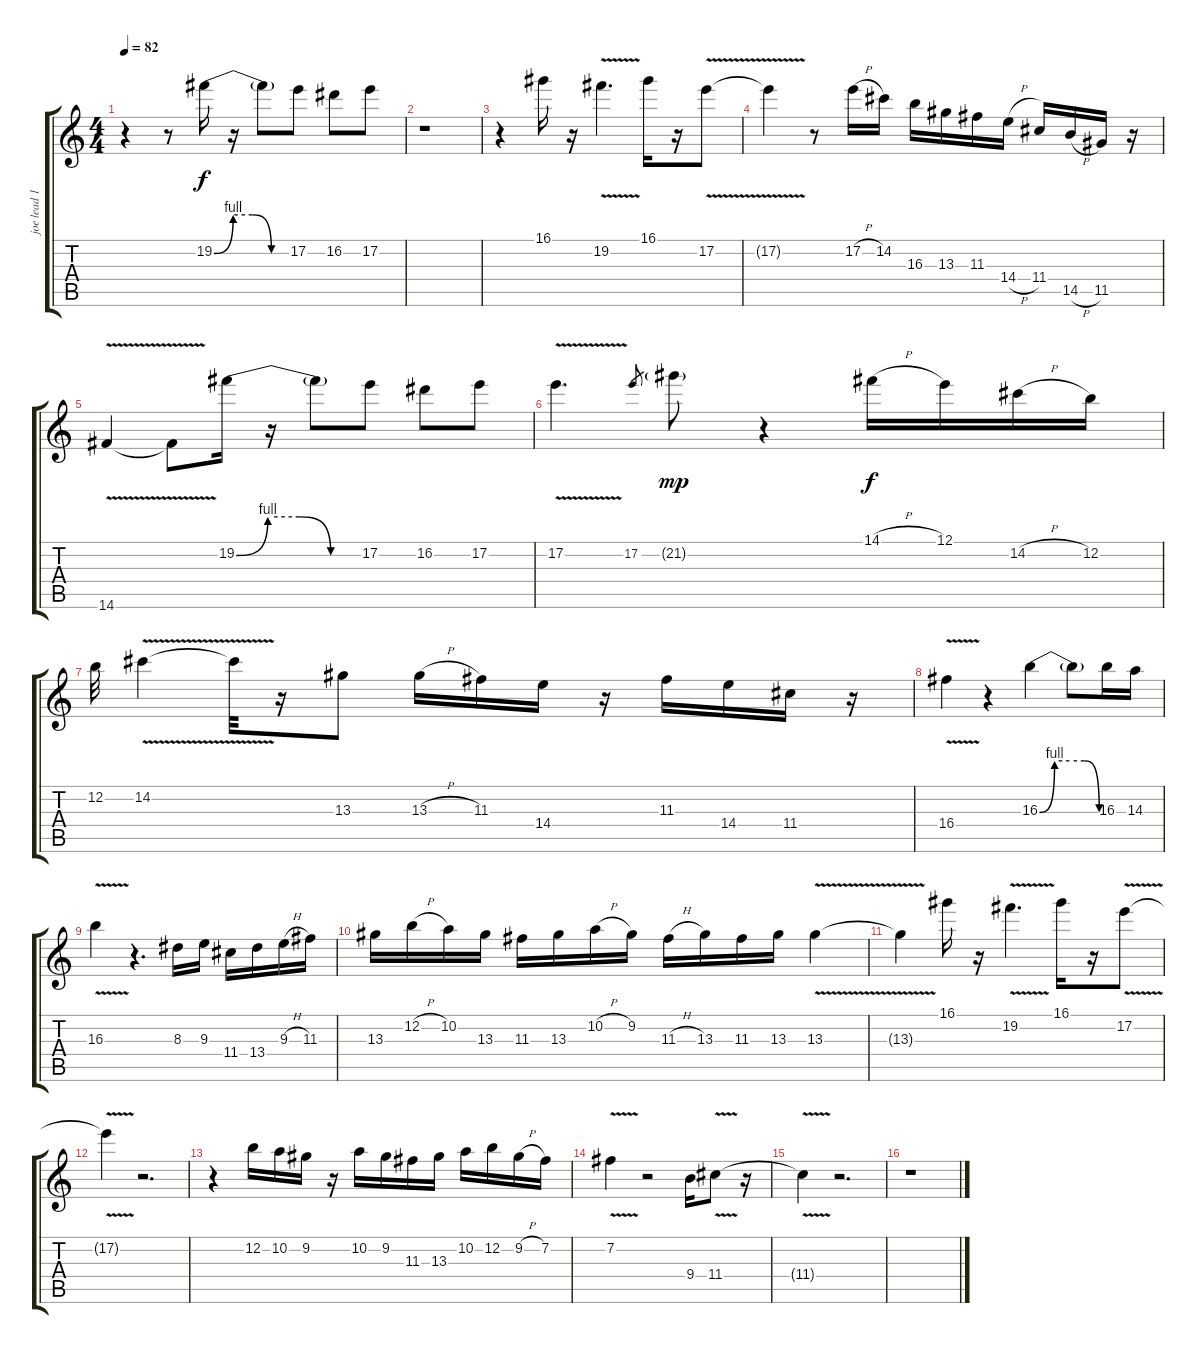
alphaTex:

\track ("joe lead 1" "joe lead 1") {instrument electricguitarjazz}
\staff {score tabs}
\tuning (E4 B3 G3 D3 A2 E2) {hide}
\ts (4 4)
\tempo 82
\clef g2
\ks c
r.4{dy f} r.8 19.2{be (custom 0 0 15 4 30 4 45 0 60 0)}.16 r.16 19.2{t}.8 17.2.8 16.2.8 17.2.8 |
r.1 |
r.4 16.1.16 r.16 19.2{v}.4{d} 16.1.16 r.16 17.2{v}.8 |
17.2{t}.4 r.8 17.2{h}.16 14.2.16 16.3.16 13.3.16 11.3.16 14.4{h}.16 11.4.16 14.5{h}.16 11.5.16 r.16 |
14.6{v}.4 14.6{t}.8 19.2{be (custom 0 0 15 4 30 4 45 0 60 0)}.16 r.16 19.2{t}.8 17.2.8 16.2.8 17.2.8 |
17.2{v}.4{d} 17.2.8{gr} 21.2{g}.8{dy mp} r.4 14.1{h}.16{dy f} 12.1.16 14.2{h}.16 12.2.16 |
12.2.32 14.2{v}.4 14.2{t}.32 r.16 13.3.8 13.3{h}.16 11.3.16 14.4.16 r.16 11.3.16 14.4.16 11.4.16 r.16 |
16.4{v}.4 r.4 16.3{be (custom 0 0 15 4 30 4 45 4 60 0)}.4 16.3{t}.8 16.3.16 14.3.16 |
16.3{v}.4 r.4{d} 8.3.16 9.3.16 11.4.16 13.4.16 9.3{h}.16 11.3.16 |
13.3.16 12.2{h}.16 10.2.16 13.3.16 11.3.16 13.3.16 10.2{h}.16 9.2.16 11.3{h}.16 13.3.16 11.3.16 13.3.16 13.3{v}.4 |
13.3{t}.4 16.1.16 r.16 19.2{v}.4{d} 16.1.16 r.16 17.2{v}.8 |
17.2{t}.4 r.2{d} |
r.4 12.2.16 10.2.16 9.2.16 r.16 10.2.16 9.2.16 11.3.16 13.3.16 10.2.16 12.2.16 9.2{h}.16 7.2.16 |
7.2{v}.4 r.2 9.4.16 11.4{v}.8 r.16 |
11.4{t}.4 r.2{d} |
r.1
